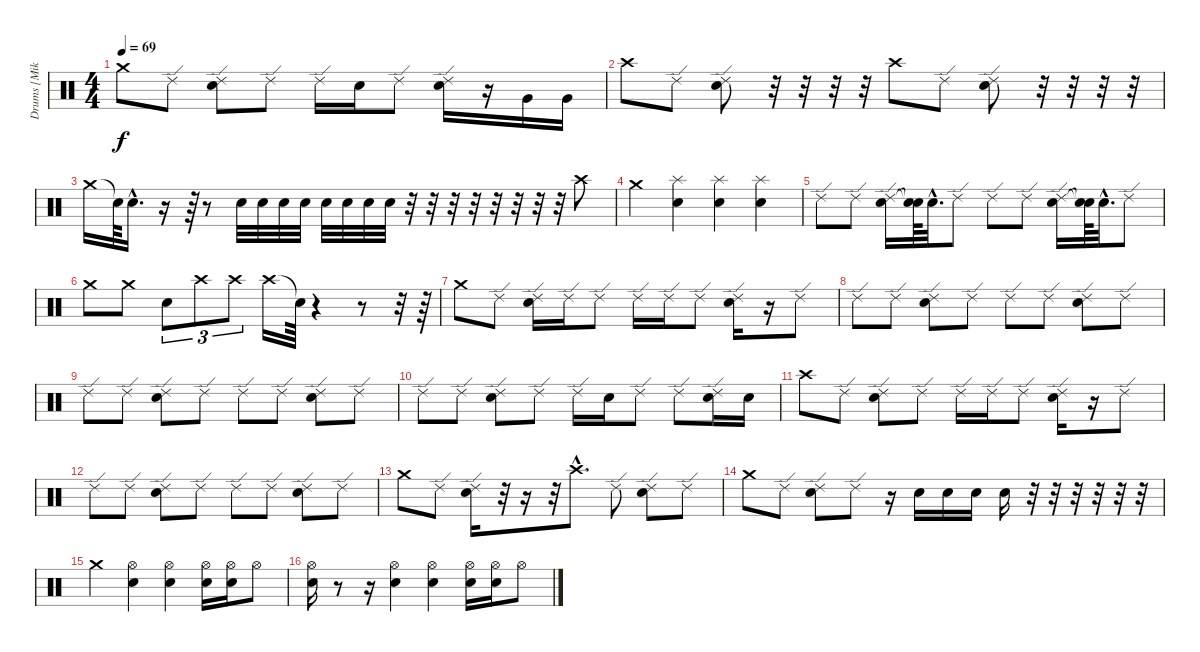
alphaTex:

\track ("Drums [Mike Portnoy]" "Drums [Mik") {instrument percussion}
\staff {score}
\articulation defaults
\ts (4 4)
\tempo 69
\clef neutral
\ks c "Crash medium (hit)".8{dy f} "Ride (edge) 2".8
("Ride (edge) 2" "Snare (hit) 2").8 "Ride (edge) 2".8 "Ride (edge) 2".16 "Snare (hit) 2".16 "Ride (edge) 2".8 ("Ride (edge) 2" "Snare (hit) 2").16 r.16 "Very Low Tom (hit)".16 "Very Low Tom (hit)".16 |
"Crash high (hit)".8 "Ride (edge) 2".8 ("Snare (hit) 2" "Ride (edge) 2").8 r.32 r.32 r.32 r.32 "Crash high (hit)".8 "Ride (edge) 2".8 ("Snare (hit) 2" "Ride (edge) 2").8 r.32 r.32 r.32 r.32 |
"Crash medium (hit)".16 "Snare (hit)"{t}.64 "Snare (hit) 2"{hac}.16{d} r.16 r.64 r.8 "Snare (hit) 2".32 "Snare (hit) 2".32 "Snare (hit) 2".32 "Snare (hit) 2".32 "Snare (hit) 2".32 "Snare (hit) 2".32 "Snare (hit) 2".32 "Snare (hit) 2".32 r.32 r.32 r.32 r.32 r.32 r.32 r.32 r.32 "Crash high (hit)".8 |
"Crash medium (hit)".4 ("Snare (hit) 2" "Splash (hit)").4 ("Snare (hit) 2" "Splash (hit)").4 ("Snare (hit) 2" "Splash (hit)").4 |
"Ride (edge) 2".8 "Ride (edge) 2".8 ("Ride (edge) 2" "Snare (hit) 2").16 ("Snare (hit)"{t} "Snare (hit)"{t}).64 "Snare (hit) 2"{hac}.32{d} "Ride (edge) 2".8 "Ride (edge) 2".8 "Ride (edge) 2".8 ("Ride (edge) 2" "Snare (hit) 2").16 ("Snare (hit)"{t} "Snare (hit)"{t}).64 "Snare (hit) 2"{hac}.32{d} "Ride (edge) 2".8 |
"Crash medium (hit)".8 "Crash medium (hit)".8 "Snare (hit) 2".8{tu (3 2)} "Crash high (hit)".8{tu (3 2)} "Crash high (hit)".8{tu (3 2)} "Crash high (hit)".16 "Snare (hit)"{t}.64 r.4 r.8 r.32 r.64 |
"Crash medium (hit)".8 "Ride (edge) 2".8 ("Snare (hit) 2" "Ride (edge) 2").16 "Ride (edge) 2".16 "Ride (edge) 2".8 "Ride (edge) 2".16 "Ride (edge) 2".16 "Ride (edge) 2".8 ("Snare (hit) 2" "Ride (edge) 2").16 r.16 "Ride (edge) 2".8 |
"Ride (edge) 2".8 "Ride (edge) 2".8 ("Snare (hit) 2" "Ride (edge) 2").8 "Ride (edge) 2".8 "Ride (edge) 2".8 "Ride (edge) 2".8 ("Snare (hit) 2" "Ride (edge) 2").8 "Ride (edge) 2".8 |
"Ride (edge) 2".8 "Ride (edge) 2".8 ("Snare (hit) 2" "Ride (edge) 2").8 "Ride (edge) 2".8 "Ride (edge) 2".8 "Ride (edge) 2".8 ("Snare (hit) 2" "Ride (edge) 2").8 "Ride (edge) 2".8 |
"Ride (edge) 2".8 "Ride (edge) 2".8 ("Snare (hit) 2" "Ride (edge) 2").8 "Ride (edge) 2".8 "Ride (edge) 2".16 "Snare (hit) 2".16 "Ride (edge) 2".8 "Ride (edge) 2".8 ("Ride (edge) 2" "Snare (hit) 2").16 "Snare (hit) 2".16 |
"Crash high (hit)".8 "Ride (edge) 2".8 ("Snare (hit) 2" "Ride (edge) 2").8 "Ride (edge) 2".8 "Ride (edge) 2".16 "Ride (edge) 2".16 "Ride (edge) 2".8 ("Snare (hit) 2" "Ride (edge) 2").16 r.16 "Ride (edge) 2".8 |
"Ride (edge) 2".8 "Ride (edge) 2".8 ("Snare (hit) 2" "Ride (edge) 2").8 "Ride (edge) 2".8 "Ride (edge) 2".8 "Ride (edge) 2".8 ("Snare (hit) 2" "Ride (edge) 2").8 "Ride (edge) 2".8 |
"Crash medium (hit)".8 "Ride (edge) 2".8 ("Snare (hit) 2" "Ride (edge) 2").16 r.32 r.16 r.32 "Crash high (hit)"{hac}.8{d} "Ride (edge) 2".8 ("Snare (hit) 2" "Ride (edge) 2").8 "Ride (edge) 2".8 |
"Crash medium (hit)".8 "Ride (edge) 2".8 ("Ride (edge) 2" "Snare (hit) 2").8 "Ride (edge) 2".8 r.16 "Snare (hit) 2".16 "Snare (hit) 2".16 "Snare (hit) 2".16 "Snare (hit) 2".16 r.32 r.32 r.32 r.32 r.32 r.32 |
"Crash medium (hit)".4 ("Snare (hit) 2" "Hi-Hat (open)").4 ("Snare (hit) 2" "Hi-Hat (open)").4 ("Snare (hit) 2" "Hi-Hat (open)").16 ("Snare (hit) 2" "Hi-Hat (open)").16 "Hi-Hat (open)".8 |
("Hi-Hat (open)" "Snare (hit) 2").16 r.8 r.16 ("Hi-Hat (open)" "Snare (hit) 2").4 ("Hi-Hat (open)" "Snare (hit) 2").4 ("Hi-Hat (open)" "Snare (hit) 2").16 ("Hi-Hat (open)" "Snare (hit) 2").16 "Hi-Hat (open)".8
